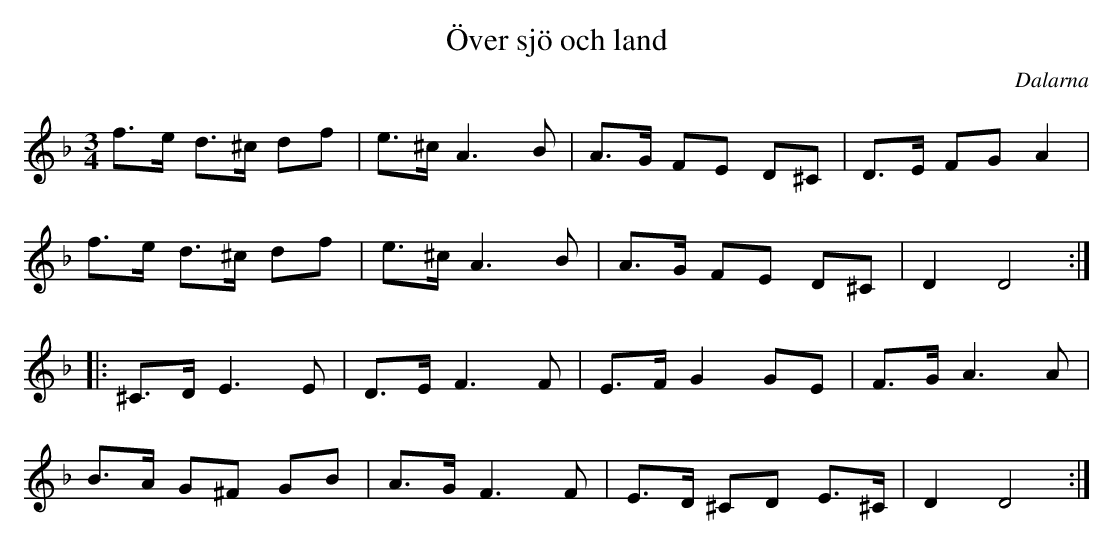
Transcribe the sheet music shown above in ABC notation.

X:1
T:Över sjö och land
O:Dalarna
M:3/4
L:1/8
K:Dm
f3/2e/2 d3/2^c/2 df|e3/2^c/2 A3B|A3/2G/2 FE D^C|D3/2E/2 FG A2|
f3/2e/2 d3/2^c/2 df|e3/2^c/2 A3B|A3/2G/2 FE D^C|D2 D4:|
|:^C3/2D/2 E3 E|D3/2E/2 F3 F|E3/2F/2 G2 GE|F3/2G/2 A3 A|
B3/2A/2 G^F GB|A3/2G/2 F3 F|E3/2D/2 ^CD E3/2^C/2|D2D4:|
